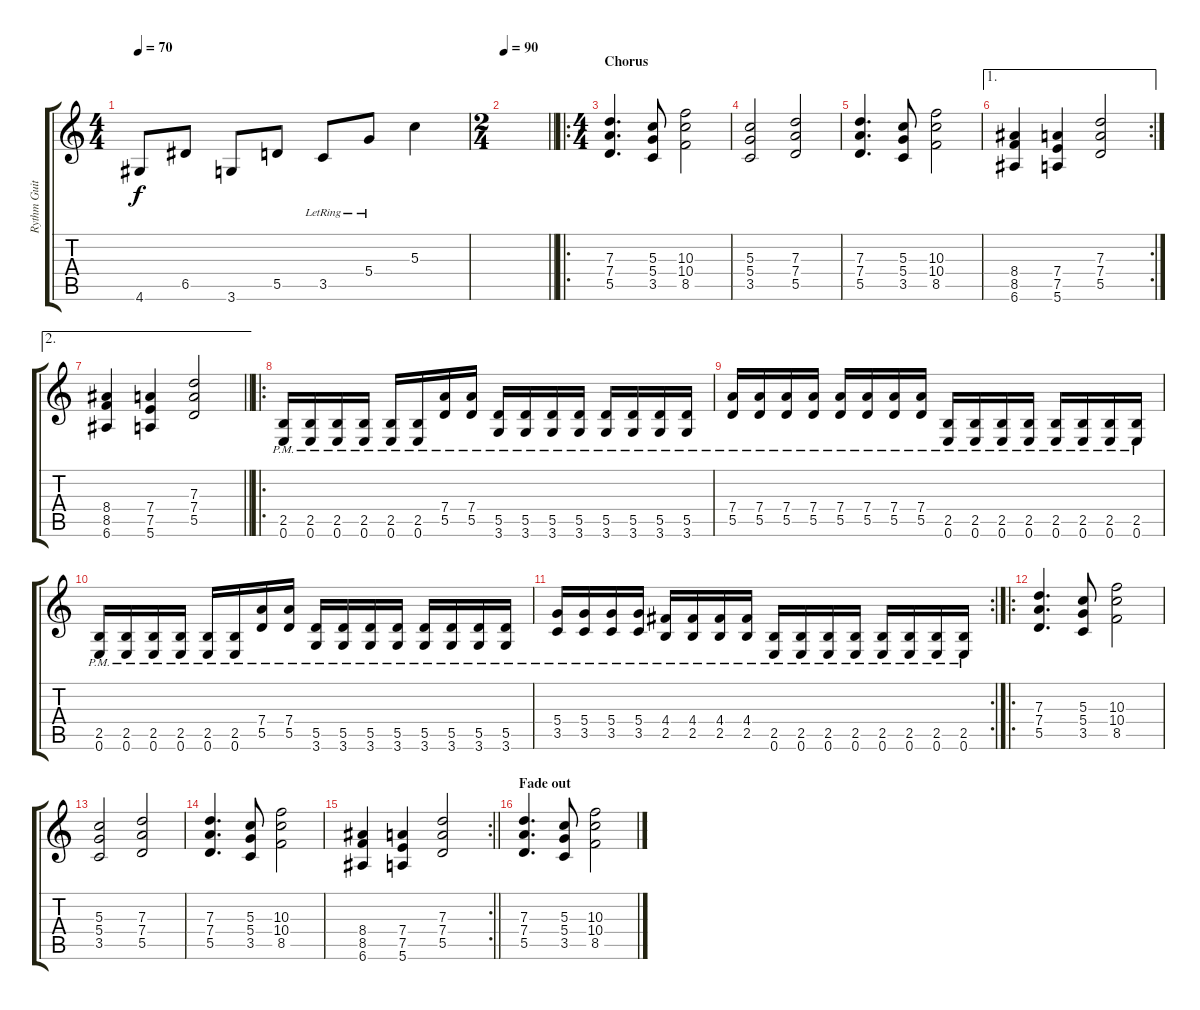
\track ("Rythm Guitar" "Rythm Guit") {instrument distortionguitar}
\staff {score tabs}
\tuning (E4 B3 G3 D3 A2 E2) {hide}
\ts (4 4)
\tempo 70
\clef g2
\ks c
4.6.8{dy f} 6.5.8 3.6.8 5.5.8 3.5{lr}.8 5.4{lr}.8 5.3.4 |
\ts (2 4)
\tempo 90
\barLineRight lightlight
|
\ro
\ts (4 4)
\section ("" "Chorus")
(7.3 7.4 5.5).4{d instrument distortionguitar} (5.3 5.4 3.5).8 (10.3 10.4 8.5).2 |
(5.3 5.4 3.5).2 (7.3 7.4 5.5).2 |
(7.3 7.4 5.5).4{d} (5.3 5.4 3.5).8 (10.3 10.4 8.5).2 |
\ae 1
\rc 2
(8.4 8.5 6.6).4 (7.4 7.5 5.6).4 (7.3 7.4 5.5).2 |
\ae 2
\barLineRight lightlight
(8.4 8.5 6.6).4 (7.4 7.5 5.6).4 (7.3 7.4 5.5).2 |
\ro
(2.5{pm} 0.6{pm}).16 (2.5{pm} 0.6{pm}).16 (2.5{pm} 0.6{pm}).16 (2.5{pm} 0.6{pm}).16 (2.5{pm} 0.6{pm}).16 (2.5{pm} 0.6{pm}).16 (7.4{pm} 5.5{pm}).16 (7.4{pm} 5.5{pm}).16 (5.5{pm} 3.6{pm}).16 (5.5{pm} 3.6{pm}).16 (5.5{pm} 3.6{pm}).16 (5.5{pm} 3.6{pm}).16 (5.5{pm} 3.6{pm}).16 (5.5{pm} 3.6{pm}).16 (5.5{pm} 3.6{pm}).16 (5.5{pm} 3.6{pm}).16 |
(7.4{pm} 5.5{pm}).16 (7.4{pm} 5.5{pm}).16 (7.4{pm} 5.5{pm}).16 (7.4{pm} 5.5{pm}).16 (7.4{pm} 5.5{pm}).16 (7.4{pm} 5.5{pm}).16 (7.4{pm} 5.5{pm}).16 (7.4{pm} 5.5{pm}).16 (2.5{pm} 0.6{pm}).16 (2.5{pm} 0.6{pm}).16 (2.5{pm} 0.6{pm}).16 (2.5{pm} 0.6{pm}).16 (2.5{pm} 0.6{pm}).16 (2.5{pm} 0.6{pm}).16 (2.5{pm} 0.6{pm}).16 (2.5{pm} 0.6{pm}).16 |
(2.5{pm} 0.6{pm}).16 (2.5{pm} 0.6{pm}).16 (2.5{pm} 0.6{pm}).16 (2.5{pm} 0.6{pm}).16 (2.5{pm} 0.6{pm}).16 (2.5{pm} 0.6{pm}).16 (7.4{pm} 5.5{pm}).16 (7.4{pm} 5.5{pm}).16 (5.5{pm} 3.6{pm}).16 (5.5{pm} 3.6{pm}).16 (5.5{pm} 3.6{pm}).16 (5.5{pm} 3.6{pm}).16 (5.5{pm} 3.6{pm}).16 (5.5{pm} 3.6{pm}).16 (5.5{pm} 3.6{pm}).16 (5.5{pm} 3.6{pm}).16 |
\rc 2
(5.4{pm} 3.5{pm}).16 (5.4{pm} 3.5{pm}).16 (5.4{pm} 3.5{pm}).16 (5.4{pm} 3.5{pm}).16 (4.4{pm} 2.5{pm}).16 (4.4{pm} 2.5{pm}).16 (4.4{pm} 2.5{pm}).16 (4.4{pm} 2.5{pm}).16 (2.5{pm} 0.6{pm}).16 (2.5{pm} 0.6{pm}).16 (2.5{pm} 0.6{pm}).16 (2.5{pm} 0.6{pm}).16 (2.5{pm} 0.6{pm}).16 (2.5{pm} 0.6{pm}).16 (2.5{pm} 0.6{pm}).16 (2.5{pm} 0.6{pm}).16 |
\ro
(7.3 7.4 5.5).4{d} (5.3 5.4 3.5).8 (10.3 10.4 8.5).2 |
(5.3 5.4 3.5).2 (7.3 7.4 5.5).2 |
(7.3 7.4 5.5).4{d} (5.3 5.4 3.5).8 (10.3 10.4 8.5).2 |
\rc 2
\barLineRight lightlight
(8.4 8.5 6.6).4 (7.4 7.5 5.6).4 (7.3 7.4 5.5).2 |
\section ("" "Fade out")
(7.3 7.4 5.5).4{d} (5.3 5.4 3.5).8 (10.3 10.4 8.5).2
